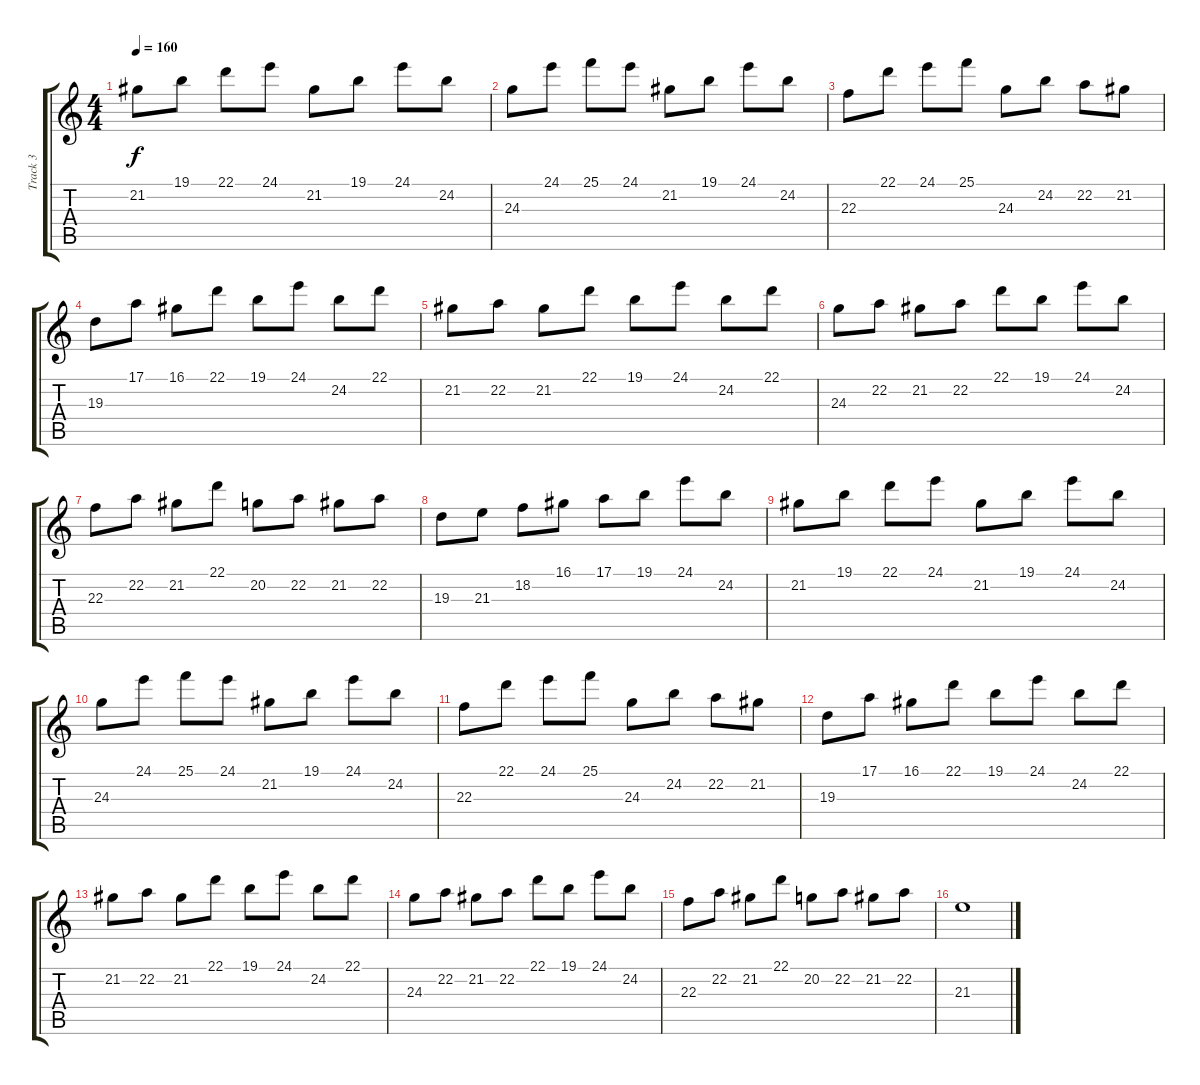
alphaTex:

\track ("Track 3" "Track 3") {instrument stringensemble1}
\staff {score tabs}
\tuning (E4 B3 G3 D3 A2 E2) {hide}
\ts (4 4)
\tempo 160
\clef g2
\ks c
21.2.8{dy f} 19.1.8 22.1.8 24.1.8 21.2.8 19.1.8 24.1.8 24.2.8 |
24.3.8 24.1.8 25.1.8 24.1.8 21.2.8 19.1.8 24.1.8 24.2.8 |
22.3.8 22.1.8 24.1.8 25.1.8 24.3.8 24.2.8 22.2.8 21.2.8 |
19.3.8 17.1.8 16.1.8 22.1.8 19.1.8 24.1.8 24.2.8 22.1.8 |
21.2.8 22.2.8 21.2.8 22.1.8 19.1.8 24.1.8 24.2.8 22.1.8 |
24.3.8 22.2.8 21.2.8 22.2.8 22.1.8 19.1.8 24.1.8 24.2.8 |
22.3.8 22.2.8 21.2.8 22.1.8 20.2.8 22.2.8 21.2.8 22.2.8 |
19.3.8 21.3.8 18.2.8 16.1.8 17.1.8 19.1.8 24.1.8 24.2.8 |
21.2.8 19.1.8 22.1.8 24.1.8 21.2.8 19.1.8 24.1.8 24.2.8 |
24.3.8 24.1.8 25.1.8 24.1.8 21.2.8 19.1.8 24.1.8 24.2.8 |
22.3.8 22.1.8 24.1.8 25.1.8 24.3.8 24.2.8 22.2.8 21.2.8 |
19.3.8 17.1.8 16.1.8 22.1.8 19.1.8 24.1.8 24.2.8 22.1.8 |
21.2.8 22.2.8 21.2.8 22.1.8 19.1.8 24.1.8 24.2.8 22.1.8 |
24.3.8 22.2.8 21.2.8 22.2.8 22.1.8 19.1.8 24.1.8 24.2.8 |
22.3.8 22.2.8 21.2.8 22.1.8 20.2.8 22.2.8 21.2.8 22.2.8 |
21.3.1
